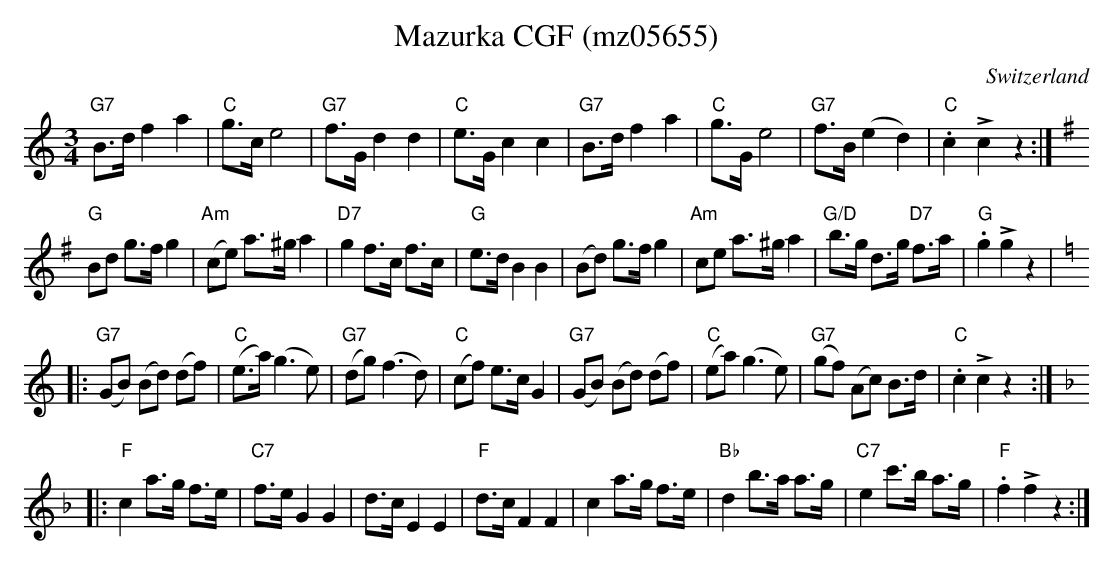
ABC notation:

X:1
T:  Mazurka CGF (mz05655)
O:Switzerland
M:3/4
L:1/8
K:C %%MIDI gchordon
"G7"B>d f2a2 | "C"g>c e4 | "G7"f>G d2d2 | "C"e>G c2c2 | "G7"B>d f2a2 | "C"g>G e4 | "G7"f>B (e2d2) | "C".c2+>+c2 z2 :| [K:G]
"G"Bd g>f g2 | "Am"(ce) a>^g a2 | "D7"g2 f>c f>c | "G"e>d B2B2 | (Bd) g>f g2 | "Am"ce a>^g a2 | "G/D"b>g d>g "D7"f>a | "G".g2+>+g2z2 | [K:C]
|: "G7"(GB) (Bd) (df) | "C"(e>a) (g3e) | "G7"(dg) (f3d) | "C"(cf) e>c G2 | "G7"(GB) (Bd) (df) | "C"(ea) (g3e) | "G7"(gf) (Ac) B>d | "C".c2+>+c2z2 :: [K:F]
"F"c2 a>g f>e | "C7"f>e G2G2 | d>c E2E2 | "F"d>c F2F2 | c2 a>g f>e | "Bb"d2 b>a a>g | "C7"e2c'>b a>g |  "F".f2+>+f2z2 :|
